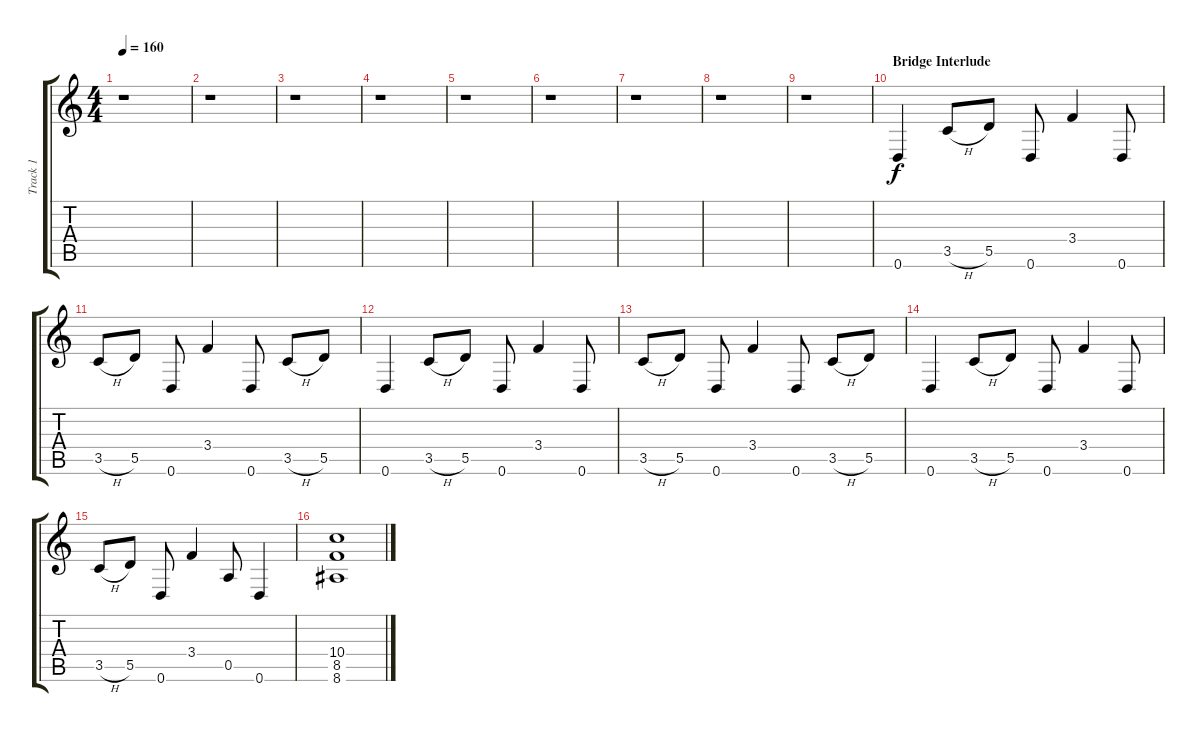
\track ("Track 1" "Track 1") {instrument acousticguitarsteel}
\staff {score tabs}
\tuning (E4 B3 G3 D3 A2 D2) {hide}
\ts (4 4)
\tempo 160
\clef g2
\ks c
r.1{dy f} |
r.1 |
r.1 |
r.1 |
r.1 |
r.1 |
r.1 |
r.1 |
r.1 |
\section ("" "Bridge Interlude")
0.6.4 3.5{h}.8 5.5.8 0.6.8 3.4.4 0.6.8 |
3.5{h}.8 5.5.8 0.6.8 3.4.4 0.6.8 3.5{h}.8 5.5.8 |
0.6.4 3.5{h}.8 5.5.8 0.6.8 3.4.4 0.6.8 |
3.5{h}.8 5.5.8 0.6.8 3.4.4 0.6.8 3.5{h}.8 5.5.8 |
0.6.4 3.5{h}.8 5.5.8 0.6.8 3.4.4 0.6.8 |
3.5{h}.8 5.5.8 0.6.8 3.4.4 0.5.8 0.6.4 |
(10.4 8.5 8.6).1
